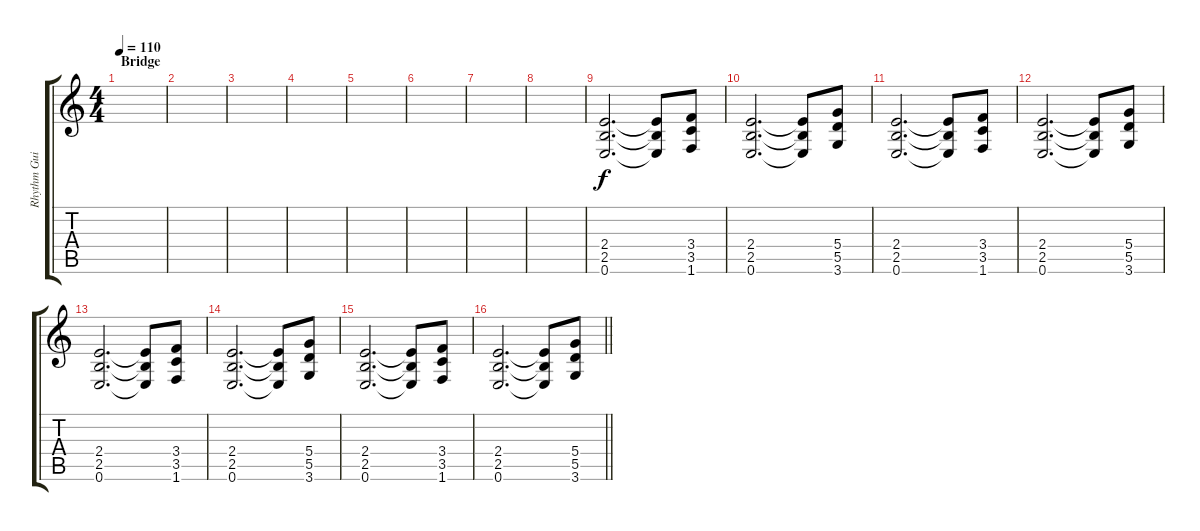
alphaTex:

\track ("Rhythm Guitar 2" "Rhythm Gui") {instrument distortionguitar}
\staff {score tabs}
\tuning (E4 B3 G3 D3 A2 E2) {hide}
\ts (4 4)
\section ("" "Bridge")
\tempo 110
\clef g2
\ks c
|
|
|
|
|
|
|
|
(2.4 2.5 0.6).2{d} (2.4{t} 2.5{t} 0.6{t}).8 (3.4 3.5 1.6).8 |
(2.4 2.5 0.6).2{d} (2.4{t} 2.5{t} 0.6{t}).8 (5.4 5.5 3.6).8 |
(2.4 2.5 0.6).2{d} (2.4{t} 2.5{t} 0.6{t}).8 (3.4 3.5 1.6).8 |
(2.4 2.5 0.6).2{d} (2.4{t} 2.5{t} 0.6{t}).8 (5.4 5.5 3.6).8 |
(2.4 2.5 0.6).2{d} (2.4{t} 2.5{t} 0.6{t}).8 (3.4 3.5 1.6).8 |
(2.4 2.5 0.6).2{d} (2.4{t} 2.5{t} 0.6{t}).8 (5.4 5.5 3.6).8 |
(2.4 2.5 0.6).2{d} (2.4{t} 2.5{t} 0.6{t}).8 (3.4 3.5 1.6).8 |
\barLineRight lightlight
(2.4 2.5 0.6).2{d} (2.4{t} 2.5{t} 0.6{t}).8 (5.4 5.5 3.6).8
